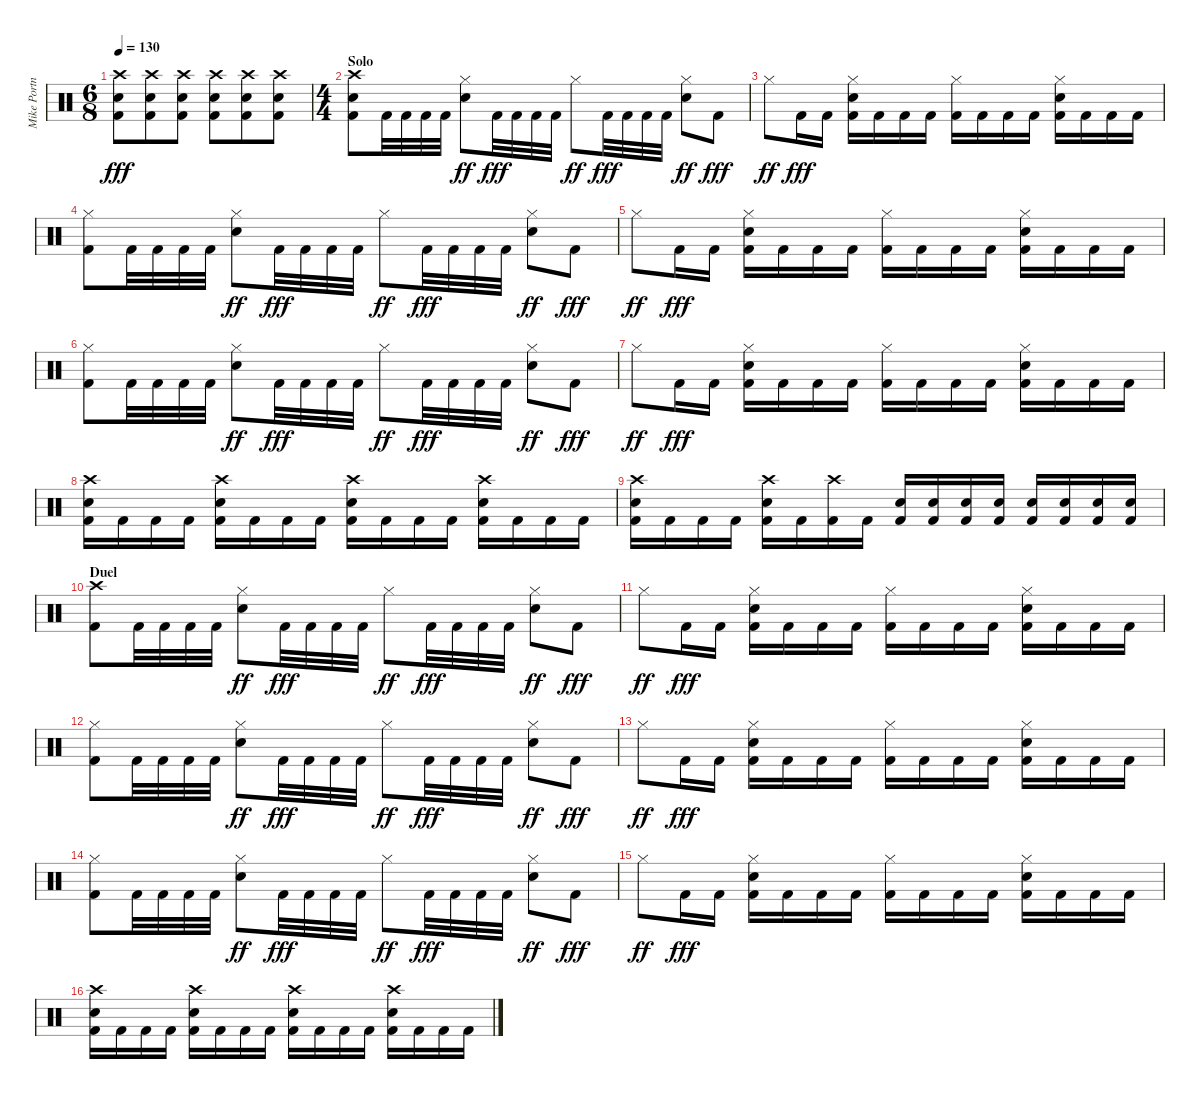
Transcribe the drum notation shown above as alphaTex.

\track ("Mike Portnoy" "Mike Portn") {instrument percussion}
\staff {score}
\articulation defaults
\ts (6 8)
\tempo 130
\clef neutral
\ks c
("Crash high (hit)" "Snare (hit) 2" "Kick (hit) 2").8{dy fff} ("Crash high (hit)" "Snare (hit) 2" "Kick (hit) 2").8 ("Crash high (hit)" "Snare (hit) 2" "Kick (hit) 2").8 ("Crash high (hit)" "Snare (hit) 2" "Kick (hit) 2").8 ("Crash high (hit)" "Snare (hit) 2" "Kick (hit) 2").8 ("Crash high (hit)" "Snare (hit) 2" "Kick (hit) 2").8 |
\ts (4 4)
\section ("" "Solo")
("Crash high (hit)" "Snare (hit) 2" "Kick (hit) 2").8 "Kick (hit) 2".32 "Kick (hit) 2".32 "Kick (hit) 2".32 "Kick (hit) 2".32 ("Hi-Hat (closed)" "Snare (hit) 2").8{dy ff} "Kick (hit) 2".32{dy fff} "Kick (hit) 2".32 "Kick (hit) 2".32 "Kick (hit) 2".32 "Hi-Hat (closed)".8{dy ff} "Kick (hit) 2".32{dy fff} "Kick (hit) 2".32 "Kick (hit) 2".32 "Kick (hit) 2".32 ("Hi-Hat (closed)" "Snare (hit) 2").8{dy ff} "Kick (hit) 2".8{dy fff} |
"Hi-Hat (closed)".8{dy ff} "Kick (hit) 2".16{dy fff} "Kick (hit) 2".16 ("Hi-Hat (closed)" "Snare (hit) 2" "Kick (hit) 2").16 "Kick (hit) 2".16 "Kick (hit) 2".16 "Kick (hit) 2".16 ("Hi-Hat (closed)" "Kick (hit) 2").16 "Kick (hit) 2".16 "Kick (hit) 2".16 "Kick (hit) 2".16 ("Hi-Hat (closed)" "Snare (hit) 2" "Kick (hit) 2").16 "Kick (hit) 2".16 "Kick (hit) 2".16 "Kick (hit) 2".16 |
("Hi-Hat (closed)" "Kick (hit) 2").8 "Kick (hit) 2".32 "Kick (hit) 2".32 "Kick (hit) 2".32 "Kick (hit) 2".32 ("Hi-Hat (closed)" "Snare (hit) 2").8{dy ff} "Kick (hit) 2".32{dy fff} "Kick (hit) 2".32 "Kick (hit) 2".32 "Kick (hit) 2".32 "Hi-Hat (closed)".8{dy ff} "Kick (hit) 2".32{dy fff} "Kick (hit) 2".32 "Kick (hit) 2".32 "Kick (hit) 2".32 ("Hi-Hat (closed)" "Snare (hit) 2").8{dy ff} "Kick (hit) 2".8{dy fff} |
"Hi-Hat (closed)".8{dy ff} "Kick (hit) 2".16{dy fff} "Kick (hit) 2".16 ("Hi-Hat (closed)" "Snare (hit) 2" "Kick (hit) 2").16 "Kick (hit) 2".16 "Kick (hit) 2".16 "Kick (hit) 2".16 ("Hi-Hat (closed)" "Kick (hit) 2").16 "Kick (hit) 2".16 "Kick (hit) 2".16 "Kick (hit) 2".16 ("Hi-Hat (closed)" "Snare (hit) 2" "Kick (hit) 2").16 "Kick (hit) 2".16 "Kick (hit) 2".16 "Kick (hit) 2".16 |
("Hi-Hat (closed)" "Kick (hit) 2").8 "Kick (hit) 2".32 "Kick (hit) 2".32 "Kick (hit) 2".32 "Kick (hit) 2".32 ("Hi-Hat (closed)" "Snare (hit) 2").8{dy ff} "Kick (hit) 2".32{dy fff} "Kick (hit) 2".32 "Kick (hit) 2".32 "Kick (hit) 2".32 "Hi-Hat (closed)".8{dy ff} "Kick (hit) 2".32{dy fff} "Kick (hit) 2".32 "Kick (hit) 2".32 "Kick (hit) 2".32 ("Hi-Hat (closed)" "Snare (hit) 2").8{dy ff} "Kick (hit) 2".8{dy fff} |
"Hi-Hat (closed)".8{dy ff} "Kick (hit) 2".16{dy fff} "Kick (hit) 2".16 ("Hi-Hat (closed)" "Snare (hit) 2" "Kick (hit) 2").16 "Kick (hit) 2".16 "Kick (hit) 2".16 "Kick (hit) 2".16 ("Hi-Hat (closed)" "Kick (hit) 2").16 "Kick (hit) 2".16 "Kick (hit) 2".16 "Kick (hit) 2".16 ("Hi-Hat (closed)" "Snare (hit) 2" "Kick (hit) 2").16 "Kick (hit) 2".16 "Kick (hit) 2".16 "Kick (hit) 2".16 |
("Crash high (hit)" "Snare (hit) 2" "Kick (hit) 2").16 "Kick (hit) 2".16 "Kick (hit) 2".16 "Kick (hit) 2".16 ("Crash high (hit)" "Snare (hit) 2" "Kick (hit) 2").16 "Kick (hit) 2".16 "Kick (hit) 2".16 "Kick (hit) 2".16 ("Crash high (hit)" "Snare (hit) 2" "Kick (hit) 2").16 "Kick (hit) 2".16 "Kick (hit) 2".16 "Kick (hit) 2".16 ("Crash high (hit)" "Snare (hit) 2" "Kick (hit) 2").16 "Kick (hit) 2".16 "Kick (hit) 2".16 "Kick (hit) 2".16 |
("Crash high (hit)" "Snare (hit) 2" "Kick (hit) 2").16 "Kick (hit) 2".16 "Kick (hit) 2".16 "Kick (hit) 2".16 ("Crash high (hit)" "Snare (hit) 2" "Kick (hit) 2").16 "Kick (hit) 2".16 ("Crash high (hit)" "Kick (hit) 2").16 "Kick (hit) 2".16 ("Snare (hit) 2" "Kick (hit) 2").16 ("Snare (hit) 2" "Kick (hit) 2").16 ("Snare (hit) 2" "Kick (hit) 2").16 ("Snare (hit) 2" "Kick (hit) 2").16 ("Snare (hit) 2" "Kick (hit) 2").16 ("Snare (hit) 2" "Kick (hit) 2").16 ("Snare (hit) 2" "Kick (hit) 2").16 ("Snare (hit) 2" "Kick (hit) 2").16 |
\section ("" "Duel")
("Crash high (hit)" "Kick (hit) 2").8 "Kick (hit) 2".32 "Kick (hit) 2".32 "Kick (hit) 2".32 "Kick (hit) 2".32 ("Hi-Hat (closed)" "Snare (hit) 2").8{dy ff} "Kick (hit) 2".32{dy fff} "Kick (hit) 2".32 "Kick (hit) 2".32 "Kick (hit) 2".32 "Hi-Hat (closed)".8{dy ff} "Kick (hit) 2".32{dy fff} "Kick (hit) 2".32 "Kick (hit) 2".32 "Kick (hit) 2".32 ("Hi-Hat (closed)" "Snare (hit) 2").8{dy ff} "Kick (hit) 2".8{dy fff} |
"Hi-Hat (closed)".8{dy ff} "Kick (hit) 2".16{dy fff} "Kick (hit) 2".16 ("Hi-Hat (closed)" "Snare (hit) 2" "Kick (hit) 2").16 "Kick (hit) 2".16 "Kick (hit) 2".16 "Kick (hit) 2".16 ("Hi-Hat (closed)" "Kick (hit) 2").16 "Kick (hit) 2".16 "Kick (hit) 2".16 "Kick (hit) 2".16 ("Hi-Hat (closed)" "Snare (hit) 2" "Kick (hit) 2").16 "Kick (hit) 2".16 "Kick (hit) 2".16 "Kick (hit) 2".16 |
("Hi-Hat (closed)" "Kick (hit) 2").8 "Kick (hit) 2".32 "Kick (hit) 2".32 "Kick (hit) 2".32 "Kick (hit) 2".32 ("Hi-Hat (closed)" "Snare (hit) 2").8{dy ff} "Kick (hit) 2".32{dy fff} "Kick (hit) 2".32 "Kick (hit) 2".32 "Kick (hit) 2".32 "Hi-Hat (closed)".8{dy ff} "Kick (hit) 2".32{dy fff} "Kick (hit) 2".32 "Kick (hit) 2".32 "Kick (hit) 2".32 ("Hi-Hat (closed)" "Snare (hit) 2").8{dy ff} "Kick (hit) 2".8{dy fff} |
"Hi-Hat (closed)".8{dy ff} "Kick (hit) 2".16{dy fff} "Kick (hit) 2".16 ("Hi-Hat (closed)" "Snare (hit) 2" "Kick (hit) 2").16 "Kick (hit) 2".16 "Kick (hit) 2".16 "Kick (hit) 2".16 ("Hi-Hat (closed)" "Kick (hit) 2").16 "Kick (hit) 2".16 "Kick (hit) 2".16 "Kick (hit) 2".16 ("Hi-Hat (closed)" "Snare (hit) 2" "Kick (hit) 2").16 "Kick (hit) 2".16 "Kick (hit) 2".16 "Kick (hit) 2".16 |
("Hi-Hat (closed)" "Kick (hit) 2").8 "Kick (hit) 2".32 "Kick (hit) 2".32 "Kick (hit) 2".32 "Kick (hit) 2".32 ("Hi-Hat (closed)" "Snare (hit) 2").8{dy ff} "Kick (hit) 2".32{dy fff} "Kick (hit) 2".32 "Kick (hit) 2".32 "Kick (hit) 2".32 "Hi-Hat (closed)".8{dy ff} "Kick (hit) 2".32{dy fff} "Kick (hit) 2".32 "Kick (hit) 2".32 "Kick (hit) 2".32 ("Hi-Hat (closed)" "Snare (hit) 2").8{dy ff} "Kick (hit) 2".8{dy fff} |
"Hi-Hat (closed)".8{dy ff} "Kick (hit) 2".16{dy fff} "Kick (hit) 2".16 ("Hi-Hat (closed)" "Snare (hit) 2" "Kick (hit) 2").16 "Kick (hit) 2".16 "Kick (hit) 2".16 "Kick (hit) 2".16 ("Hi-Hat (closed)" "Kick (hit) 2").16 "Kick (hit) 2".16 "Kick (hit) 2".16 "Kick (hit) 2".16 ("Hi-Hat (closed)" "Snare (hit) 2" "Kick (hit) 2").16 "Kick (hit) 2".16 "Kick (hit) 2".16 "Kick (hit) 2".16 |
("Crash high (hit)" "Snare (hit) 2" "Kick (hit) 2").16 "Kick (hit) 2".16 "Kick (hit) 2".16 "Kick (hit) 2".16 ("Crash high (hit)" "Snare (hit) 2" "Kick (hit) 2").16 "Kick (hit) 2".16 "Kick (hit) 2".16 "Kick (hit) 2".16 ("Crash high (hit)" "Snare (hit) 2" "Kick (hit) 2").16 "Kick (hit) 2".16 "Kick (hit) 2".16 "Kick (hit) 2".16 ("Crash high (hit)" "Snare (hit) 2" "Kick (hit) 2").16 "Kick (hit) 2".16 "Kick (hit) 2".16 "Kick (hit) 2".16
